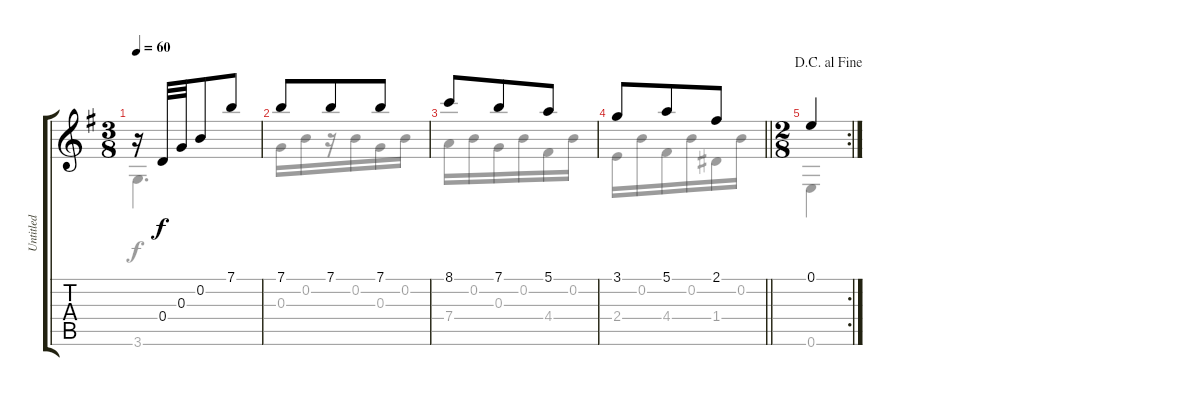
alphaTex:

\track ("Untitled" "Untitled") {instrument acousticguitarnylon}
\staff {score tabs}
\tuning (E4 B3 G3 D3 A2 E2) {hide}
\voice
\ts (3 8)
\tempo 60
\clef g2
\ks g
r.16{dy f} 0.4.32 0.3.32 0.2.8 7.1.8 |
7.1.8 7.1.8 7.1.8 |
8.1.8 7.1.8 5.1.8 |
\barLineRight lightlight
3.1.8 5.1.8 2.1.8 |
\rc 2
\ts (2 8)
\jump dacapoalfine
0.1.4
\voice
\clef g2
\ottava regular
\simile none
\ks g
3.6.4{d dy f} |
0.3.16 0.2.16 r.16 0.2.16 0.3.16 0.2.16 |
7.4.16 0.2.16 0.3.16 0.2.16 4.4.16 0.2.16 |
\barLineRight lightlight
2.4.16 0.2.16 4.4.16 0.2.16 1.4.16 0.2.16 |
0.6.4
